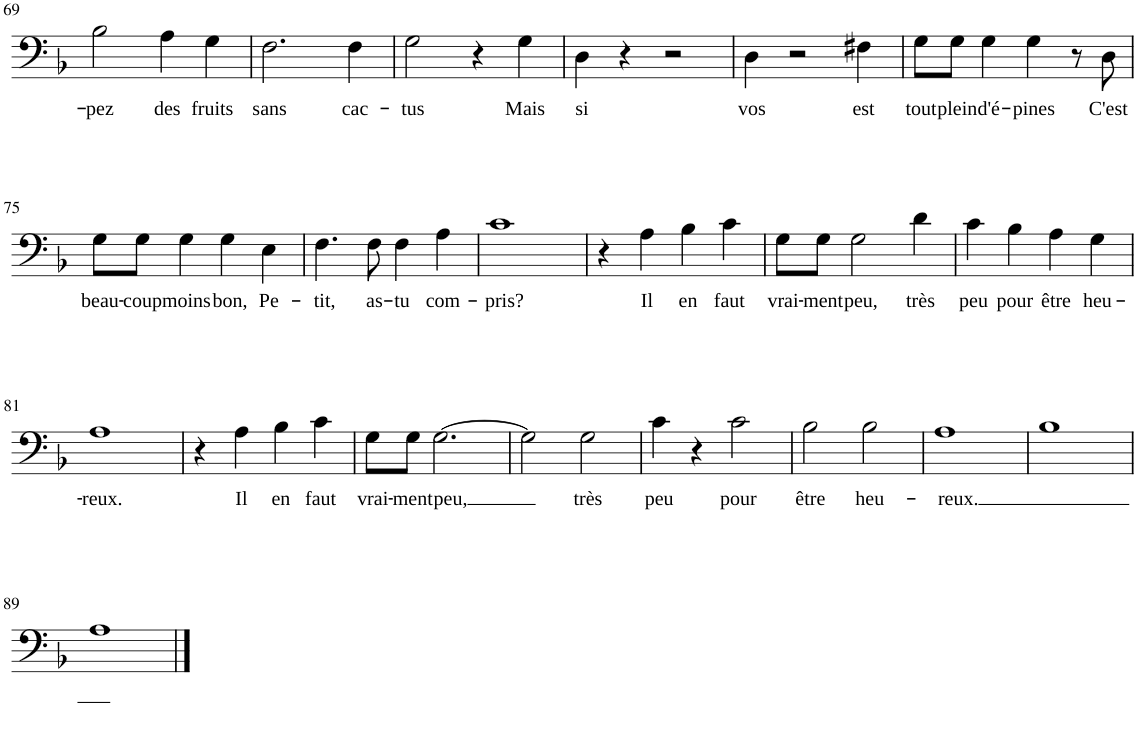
**kern	**text
*part1	*part1
*staff1	*staff1
*I"Basse	*
*I'B	*
*clefF4	*
*Trd1c2	*
*k[b-]	*
*F:	*
*M4/4	*
*met(c)	*
=68	=68
!	!LO:LY:b
2B-\	Vous
!	!LO:LY:b
2B-\	chi-
!!LO:PB:g=z
=69	=69
!	!LO:LY:b
2B-\	-pez
!	!LO:LY:b
4A\	des
!	!LO:LY:b
4G\	fruits
=70	=70
!	!LO:LY:b
2.F\	sans
!	!LO:LY:b
4F\	cac-
=71	=71
!	!LO:LY:b
2G\	-tus
4r	.
!	!LO:LY:b
4G\	Mais
=72	=72
!	!LO:LY:b
4D\	si
4r	.
2r	.
=73	=73
!	!LO:LY:b
4D\	vos
2r	.
!	!LO:LY:b
4F#X\	est
=74	=74
!	!LO:LY:b
8G\L	tout
!	!LO:LY:b
8G\J	plein
!	!LO:LY:b
4G\	d'é-
!	!LO:LY:b
4G\	-pines
8r	.
!	!LO:LY:b
8D\	C'est
!!LO:LB:g=z
=75	=75
!	!LO:LY:b
8G\L	beau-
!	!LO:LY:b
8G\J	-coup
!	!LO:LY:b
4G\	moins
!	!LO:LY:b
4G\	bon,
!	!LO:LY:b
4E\	Pe-
=76	=76
!	!LO:LY:b
4.F\	-tit,
!	!LO:LY:b
8F\	as-
!	!LO:LY:b
4F\	-tu
!	!LO:LY:b
4A\	com-
=77	=77
!	!LO:LY:b
1c	-pris?
=78	=78
4r	.
!	!LO:LY:b
4A\	Il
!	!LO:LY:b
4B-\	en
!	!LO:LY:b
4c\	faut
=79	=79
!	!LO:LY:b
8G\L	vrai-
!	!LO:LY:b
8G\J	-ment
!	!LO:LY:b
2G\	peu,
!	!LO:LY:b
4d\	très
=80	=80
!	!LO:LY:b
4c\	peu
!	!LO:LY:b
4B-\	pour
!	!LO:LY:b
4A\	être
!	!LO:LY:b
4G\	heu-
!!LO:LB:g=z
=81	=81
!	!LO:LY:b
1A	-reux.
=82	=82
4r	.
!	!LO:LY:b
4A\	Il
!	!LO:LY:b
4B-\	en
!	!LO:LY:b
4c\	faut
=83	=83
!	!LO:LY:b
8G\L	vrai-
!	!LO:LY:b
8G\J	-ment
!	!LO:LY:b
[2.G\	peu,
=84	=84
2G\]	.
!	!LO:LY:b
2G\	très
=85	=85
!	!LO:LY:b
4c\	peu
4r	.
!	!LO:LY:b
2c\	pour
=86	=86
!	!LO:LY:b
2B-\	être
!	!LO:LY:b
2B-\	heu-
=87	=87
!	!LO:LY:b
1A	-reux.
=88	=88
1B-	.
=	=
*-	*-
